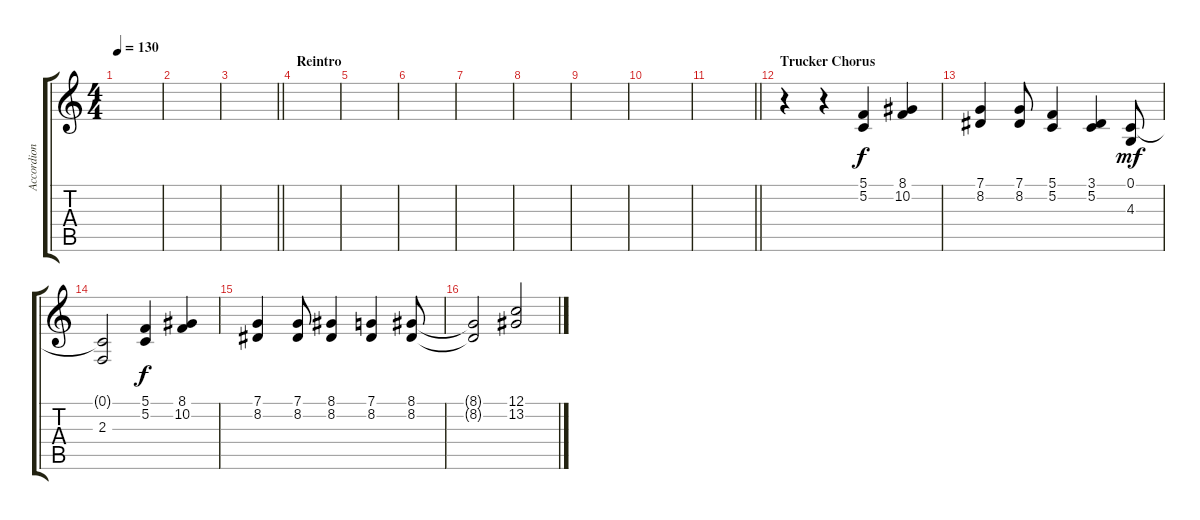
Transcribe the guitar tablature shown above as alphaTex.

\track ("Accordion" "Accordion") {instrument accordion}
\staff {score tabs}
\tuning (C4 G3 Eb3 Bb2 F2 C2) {hide}
\ts (4 4)
\tempo 130
\clef g2
\ks c
|
|
\barLineRight lightlight
|
\section ("" "Reintro")
|
|
|
|
|
|
|
\barLineRight lightlight
|
\section ("" "Trucker Chorus")
r.4 r.4 (5.1 5.2).4 (8.1 10.2).4 |
(7.1 8.2).4 (7.1 8.2).8 (5.1 5.2).4 (3.1 5.2).4 (0.1 4.3).8{dy mf} |
(0.1{t} 2.3).2 (5.1 5.2).4{dy f} (8.1 10.2).4 |
(7.1 8.2).4 (7.1 8.2).8 (8.1 8.2).4 (7.1 8.2).4 (8.1 8.2).8 |
(8.1{t} 8.2{t}).2 (12.1 13.2).2
